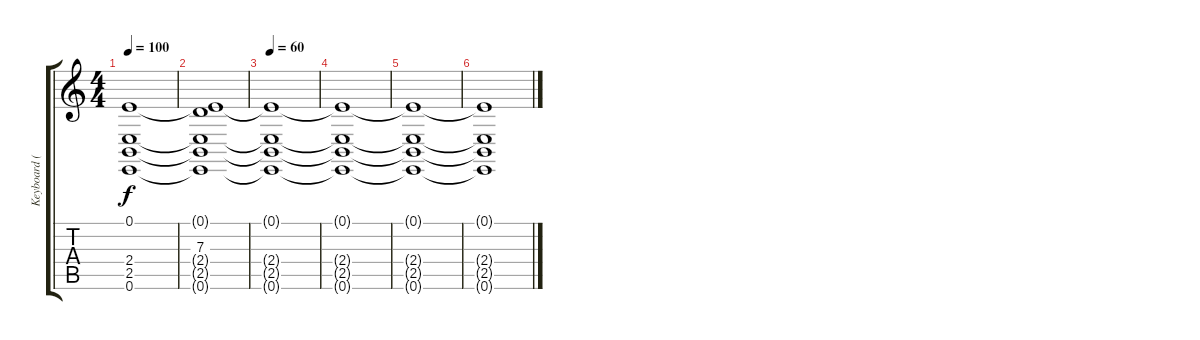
\track ("Keyboard (Lliam)" "Keyboard (") {instrument churchorgan}
\staff {score tabs}
\tuning (E4 B3 G3 D3 A2 E2) {hide}
\ts (4 4)
\tempo 100
\clef g2
\ks c
(0.1 2.4 2.5 0.6).1{dy f} |
(0.1{t} 7.3{t} 2.4{t} 2.5{t} 0.6{t}).1 |
\tempo 60
(0.1{t} 2.4{t} 2.5{t} 0.6{t}).1{volume 8} |
(0.1{t} 2.4{t} 2.5{t} 0.6{t}).1 |
(0.1{t} 2.4{t} 2.5{t} 0.6{t}).1{volume 0} |
(0.1{t} 2.4{t} 2.5{t} 0.6{t}).1
